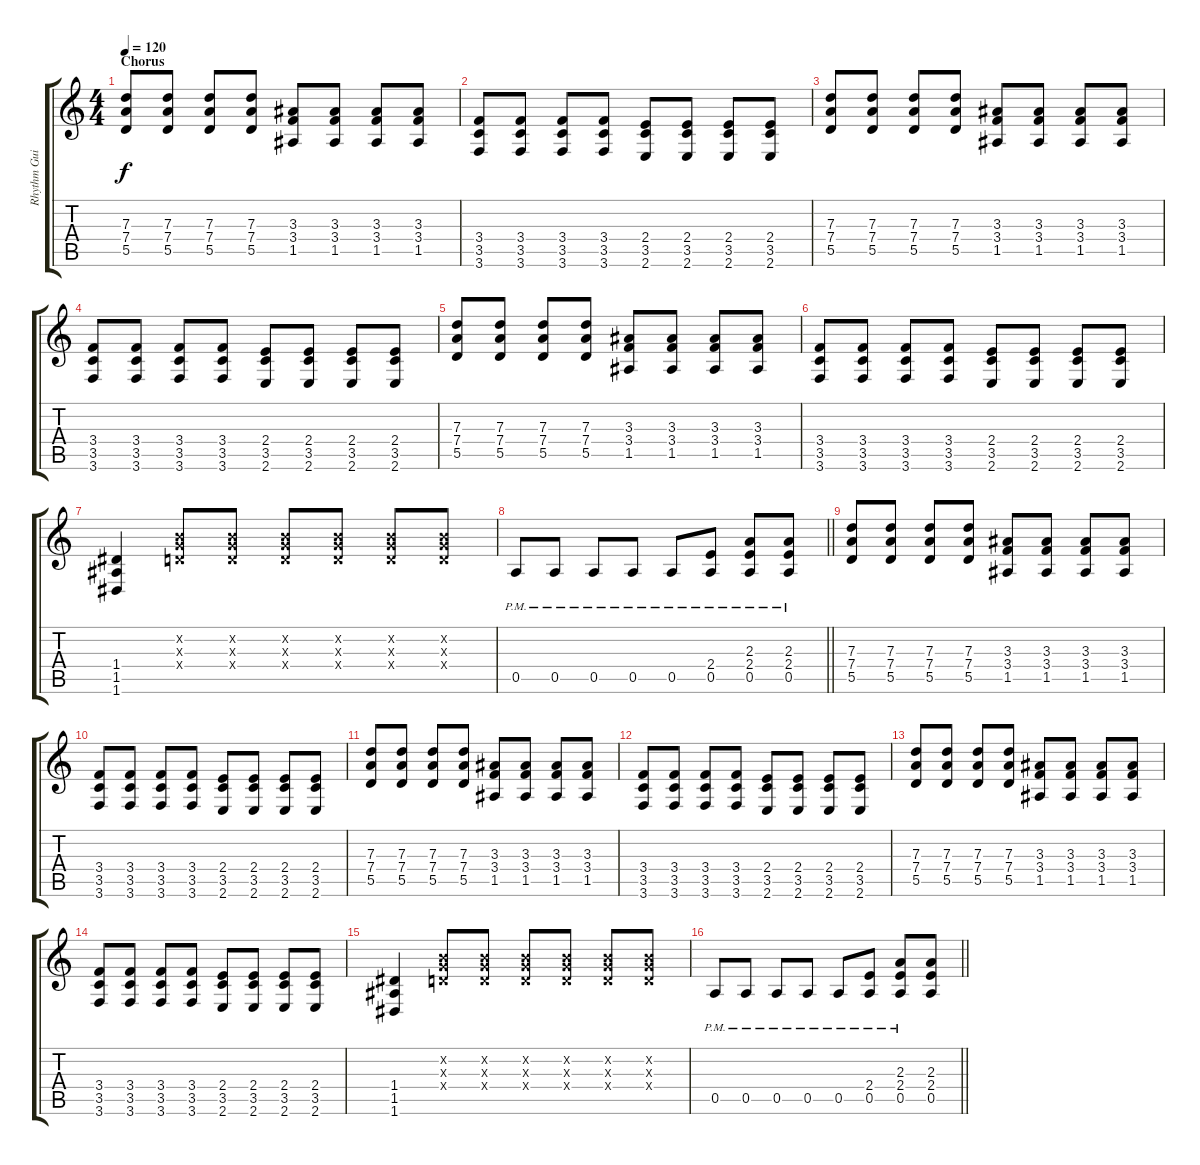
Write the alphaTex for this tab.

\track ("Rhythm Guitar" "Rhythm Gui") {instrument distortionguitar}
\staff {score tabs}
\tuning (E4 B3 G3 D3 A2 D2) {hide}
\ts (4 4)
\section ("" "Chorus")
\tempo 120
\clef g2
\ks c
(7.3 7.4 5.5).8{dy f} (7.3 7.4 5.5).8 (7.3 7.4 5.5).8 (7.3 7.4 5.5).8 (3.3 3.4 1.5).8 (3.3 3.4 1.5).8 (3.3 3.4 1.5).8 (3.3 3.4 1.5).8 |
(3.4 3.5 3.6).8 (3.4 3.5 3.6).8 (3.4 3.5 3.6).8 (3.4 3.5 3.6).8 (2.4 3.5 2.6).8 (2.4 3.5 2.6).8 (2.4 3.5 2.6).8 (2.4 3.5 2.6).8 |
(7.3 7.4 5.5).8 (7.3 7.4 5.5).8 (7.3 7.4 5.5).8 (7.3 7.4 5.5).8 (3.3 3.4 1.5).8 (3.3 3.4 1.5).8 (3.3 3.4 1.5).8 (3.3 3.4 1.5).8 |
(3.4 3.5 3.6).8 (3.4 3.5 3.6).8 (3.4 3.5 3.6).8 (3.4 3.5 3.6).8 (2.4 3.5 2.6).8 (2.4 3.5 2.6).8 (2.4 3.5 2.6).8 (2.4 3.5 2.6).8 |
(7.3 7.4 5.5).8 (7.3 7.4 5.5).8 (7.3 7.4 5.5).8 (7.3 7.4 5.5).8 (3.3 3.4 1.5).8 (3.3 3.4 1.5).8 (3.3 3.4 1.5).8 (3.3 3.4 1.5).8 |
(3.4 3.5 3.6).8 (3.4 3.5 3.6).8 (3.4 3.5 3.6).8 (3.4 3.5 3.6).8 (2.4 3.5 2.6).8 (2.4 3.5 2.6).8 (2.4 3.5 2.6).8 (2.4 3.5 2.6).8 |
(1.4 1.5 1.6).4 (0.2{x} 0.3{x} 0.4{x}).8 (0.2{x} 0.3{x} 0.4{x}).8 (0.2{x} 0.3{x} 0.4{x}).8 (0.2{x} 0.3{x} 0.4{x}).8 (0.2{x} 0.3{x} 0.4{x}).8 (0.2{x} 0.3{x} 0.4{x}).8 |
\barLineRight lightlight
0.5{pm}.8 0.5{pm}.8 0.5{pm}.8 0.5{pm}.8 0.5{pm}.8 (2.4{pm} 0.5{pm}).8 (2.3{pm} 2.4{pm} 0.5{pm}).8 (2.3{pm} 2.4{pm} 0.5{pm}).8 |
(7.3 7.4 5.5).8 (7.3 7.4 5.5).8 (7.3 7.4 5.5).8 (7.3 7.4 5.5).8 (3.3 3.4 1.5).8 (3.3 3.4 1.5).8 (3.3 3.4 1.5).8 (3.3 3.4 1.5).8 |
(3.4 3.5 3.6).8 (3.4 3.5 3.6).8 (3.4 3.5 3.6).8 (3.4 3.5 3.6).8 (2.4 3.5 2.6).8 (2.4 3.5 2.6).8 (2.4 3.5 2.6).8 (2.4 3.5 2.6).8 |
(7.3 7.4 5.5).8 (7.3 7.4 5.5).8 (7.3 7.4 5.5).8 (7.3 7.4 5.5).8 (3.3 3.4 1.5).8 (3.3 3.4 1.5).8 (3.3 3.4 1.5).8 (3.3 3.4 1.5).8 |
(3.4 3.5 3.6).8 (3.4 3.5 3.6).8 (3.4 3.5 3.6).8 (3.4 3.5 3.6).8 (2.4 3.5 2.6).8 (2.4 3.5 2.6).8 (2.4 3.5 2.6).8 (2.4 3.5 2.6).8 |
(7.3 7.4 5.5).8 (7.3 7.4 5.5).8 (7.3 7.4 5.5).8 (7.3 7.4 5.5).8 (3.3 3.4 1.5).8 (3.3 3.4 1.5).8 (3.3 3.4 1.5).8 (3.3 3.4 1.5).8 |
(3.4 3.5 3.6).8 (3.4 3.5 3.6).8 (3.4 3.5 3.6).8 (3.4 3.5 3.6).8 (2.4 3.5 2.6).8 (2.4 3.5 2.6).8 (2.4 3.5 2.6).8 (2.4 3.5 2.6).8 |
(1.4 1.5 1.6).4 (0.2{x} 0.3{x} 0.4{x}).8 (0.2{x} 0.3{x} 0.4{x}).8 (0.2{x} 0.3{x} 0.4{x}).8 (0.2{x} 0.3{x} 0.4{x}).8 (0.2{x} 0.3{x} 0.4{x}).8 (0.2{x} 0.3{x} 0.4{x}).8 |
\barLineRight lightlight
0.5{pm}.8 0.5{pm}.8 0.5{pm}.8 0.5{pm}.8 0.5{pm}.8 (2.4{pm} 0.5{pm}).8 (2.3{pm} 2.4{pm} 0.5{pm}).8 (2.3 2.4 0.5).8
